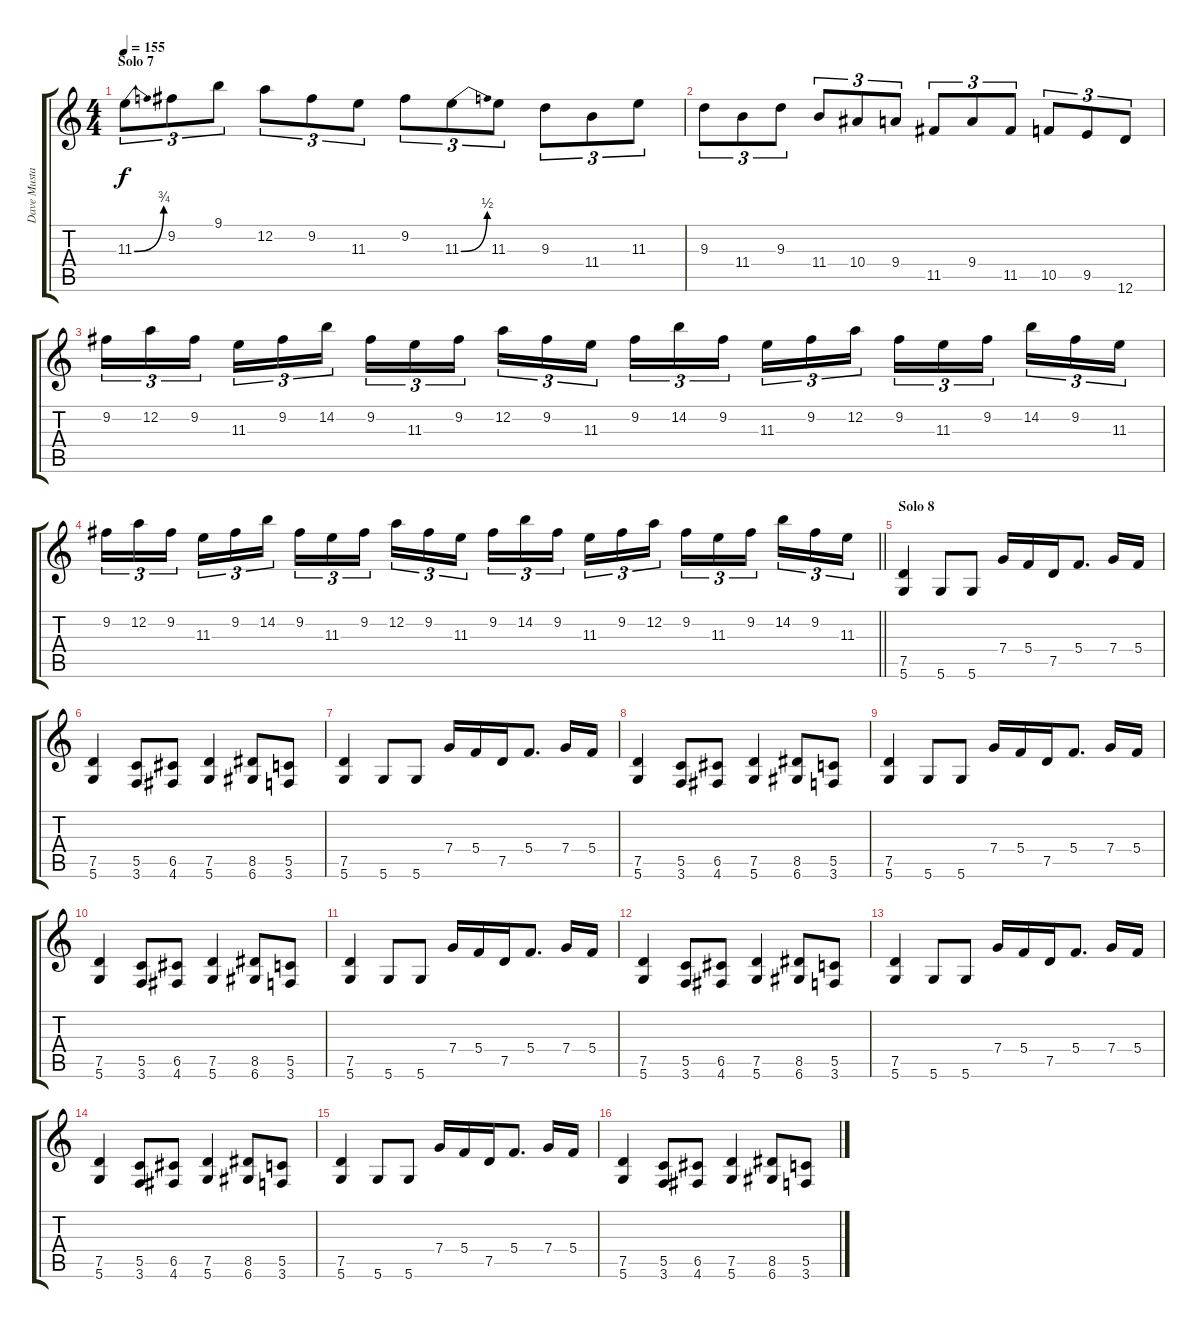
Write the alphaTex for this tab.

\track ("Dave Mustaine" "Dave Musta") {instrument distortionguitar}
\staff {score tabs}
\tuning (D4 A3 F3 C3 G2 D2) {hide}
\ts (4 4)
\section ("" "Solo 7")
\tempo 155
\clef g2
\ks c
11.3{be (bend 0 0 60 3)}.8{tu (3 2) dy f} 9.2.8{tu (3 2)} 9.1.8{tu (3 2)} 12.2.8{tu (3 2)} 9.2.8{tu (3 2)} 11.3.8{tu (3 2)} 9.2.8{tu (3 2)} 11.3{be (bend 0 0 60 2)}.8{tu (3 2)} 11.3.8{tu (3 2)} 9.3.8{tu (3 2)} 11.4.8{tu (3 2)} 11.3.8{tu (3 2)} |
9.3.8{tu (3 2)} 11.4.8{tu (3 2)} 9.3.8{tu (3 2)} 11.4.8{tu (3 2)} 10.4.8{tu (3 2)} 9.4.8{tu (3 2)} 11.5.8{tu (3 2)} 9.4.8{tu (3 2)} 11.5.8{tu (3 2)} 10.5.8{tu (3 2)} 9.5.8{tu (3 2)} 12.6.8{tu (3 2)} |
9.2.16{tu (3 2)} 12.2.16{tu (3 2)} 9.2.16{tu (3 2) beam splitsecondary} 11.3.16{tu (3 2)} 9.2.16{tu (3 2)} 14.2.16{tu (3 2)} 9.2.16{tu (3 2)} 11.3.16{tu (3 2)} 9.2.16{tu (3 2) beam splitsecondary} 12.2.16{tu (3 2)} 9.2.16{tu (3 2)} 11.3.16{tu (3 2)} 9.2.16{tu (3 2)} 14.2.16{tu (3 2)} 9.2.16{tu (3 2) beam splitsecondary} 11.3.16{tu (3 2)} 9.2.16{tu (3 2)} 12.2.16{tu (3 2)} 9.2.16{tu (3 2)} 11.3.16{tu (3 2)} 9.2.16{tu (3 2) beam splitsecondary} 14.2.16{tu (3 2)} 9.2.16{tu (3 2)} 11.3.16{tu (3 2)} |
\barLineRight lightlight
9.2.16{tu (3 2)} 12.2.16{tu (3 2)} 9.2.16{tu (3 2) beam splitsecondary} 11.3.16{tu (3 2)} 9.2.16{tu (3 2)} 14.2.16{tu (3 2)} 9.2.16{tu (3 2)} 11.3.16{tu (3 2)} 9.2.16{tu (3 2) beam splitsecondary} 12.2.16{tu (3 2)} 9.2.16{tu (3 2)} 11.3.16{tu (3 2)} 9.2.16{tu (3 2)} 14.2.16{tu (3 2)} 9.2.16{tu (3 2) beam splitsecondary} 11.3.16{tu (3 2)} 9.2.16{tu (3 2)} 12.2.16{tu (3 2)} 9.2.16{tu (3 2)} 11.3.16{tu (3 2)} 9.2.16{tu (3 2) beam splitsecondary} 14.2.16{tu (3 2)} 9.2.16{tu (3 2)} 11.3.16{tu (3 2)} |
\section ("" "Solo 8")
(7.5 5.6).4 5.6.8 5.6.8 7.4.16 5.4.16 7.5.16 5.4.8{d} 7.4.16 5.4.16 |
(7.5 5.6).4 (5.5 3.6).8 (6.5 4.6).8 (7.5 5.6).4 (8.5 6.6).8 (5.5 3.6).8 |
(7.5 5.6).4 5.6.8 5.6.8 7.4.16 5.4.16 7.5.16 5.4.8{d} 7.4.16 5.4.16 |
(7.5 5.6).4 (5.5 3.6).8 (6.5 4.6).8 (7.5 5.6).4 (8.5 6.6).8 (5.5 3.6).8 |
(7.5 5.6).4 5.6.8 5.6.8 7.4.16 5.4.16 7.5.16 5.4.8{d} 7.4.16 5.4.16 |
(7.5 5.6).4 (5.5 3.6).8 (6.5 4.6).8 (7.5 5.6).4 (8.5 6.6).8 (5.5 3.6).8 |
(7.5 5.6).4 5.6.8 5.6.8 7.4.16 5.4.16 7.5.16 5.4.8{d} 7.4.16 5.4.16 |
(7.5 5.6).4 (5.5 3.6).8 (6.5 4.6).8 (7.5 5.6).4 (8.5 6.6).8 (5.5 3.6).8 |
(7.5 5.6).4 5.6.8 5.6.8 7.4.16 5.4.16 7.5.16 5.4.8{d} 7.4.16 5.4.16 |
(7.5 5.6).4 (5.5 3.6).8 (6.5 4.6).8 (7.5 5.6).4 (8.5 6.6).8 (5.5 3.6).8 |
(7.5 5.6).4 5.6.8 5.6.8 7.4.16 5.4.16 7.5.16 5.4.8{d} 7.4.16 5.4.16 |
(7.5 5.6).4 (5.5 3.6).8 (6.5 4.6).8 (7.5 5.6).4 (8.5 6.6).8 (5.5 3.6).8
